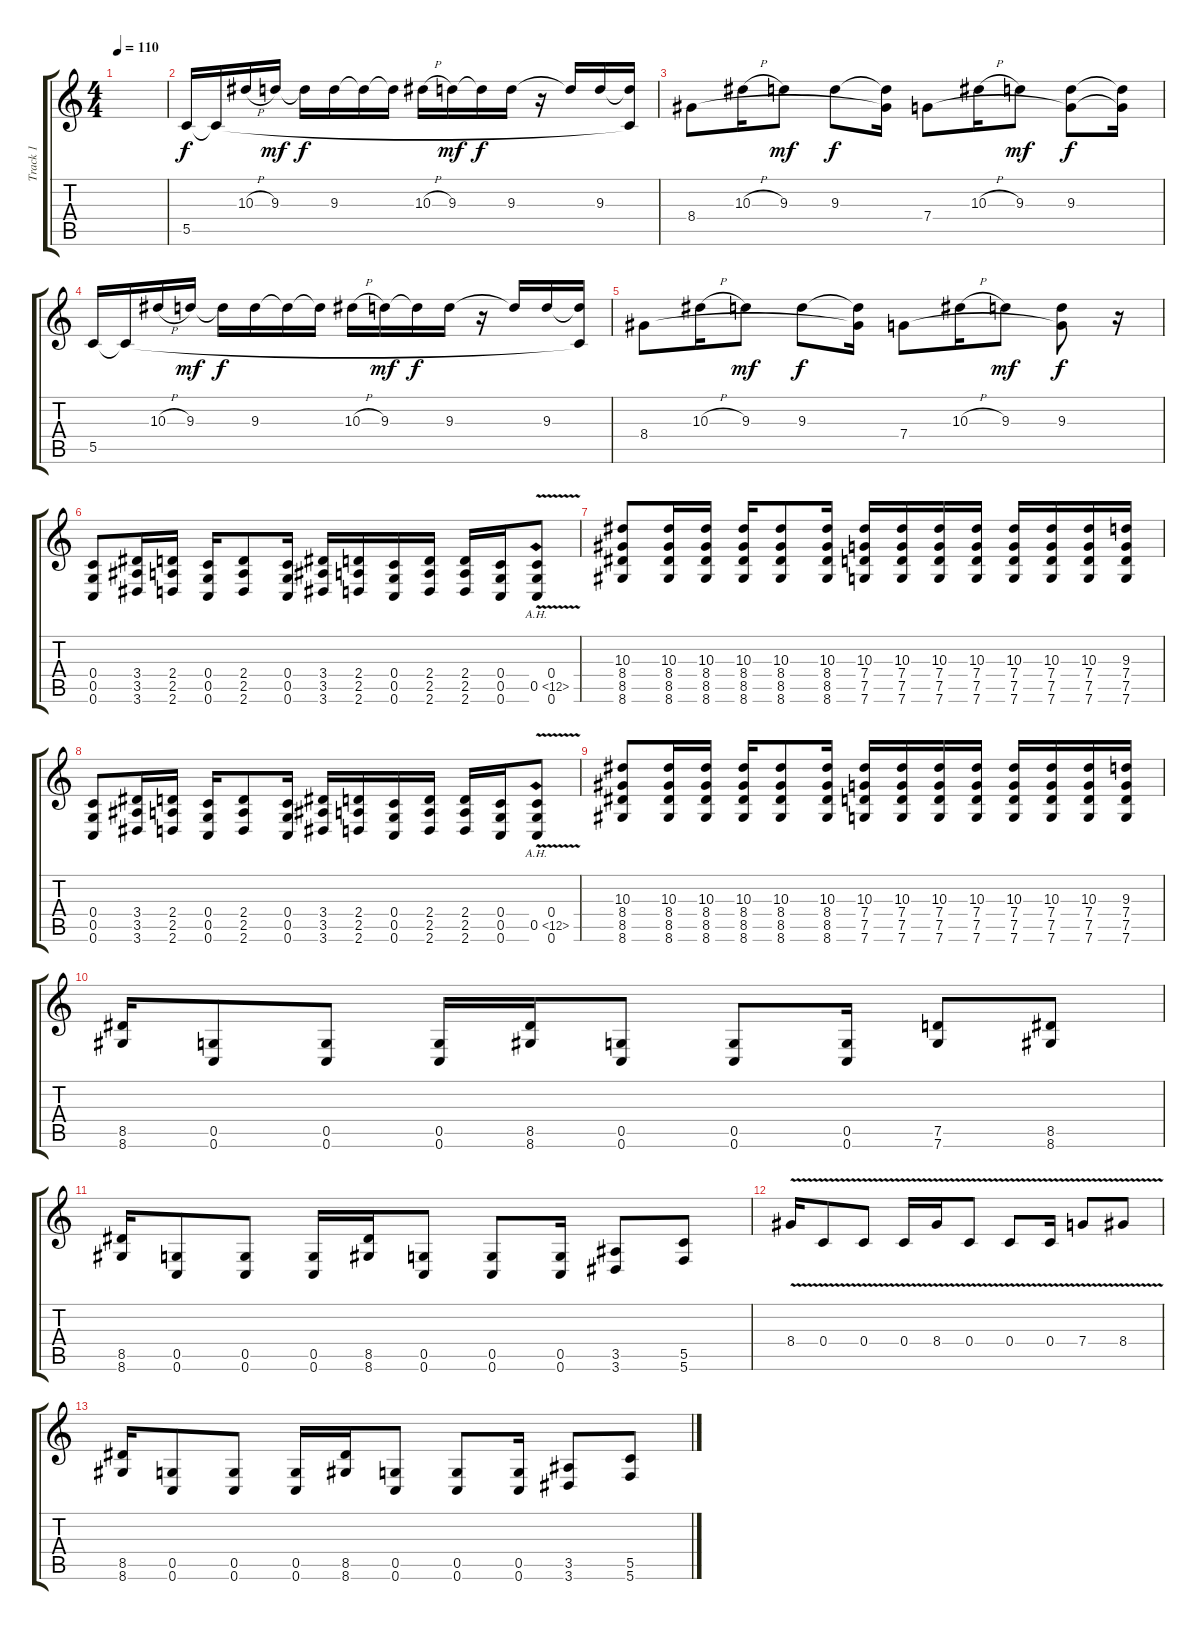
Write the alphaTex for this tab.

\track ("Track 1" "Track 1") {instrument distortionguitar}
\staff {score tabs}
\tuning (D4 A3 F3 C3 G2 C2) {hide}
\ts (4 4)
\tempo 110
\clef g2
\ks c
|
5.5.16 5.5{t}.16 10.3{h}.16 9.3.16{dy mf} 9.3{t}.16{dy f} 9.3.16 9.3{t}.16 9.3{t}.16 10.3{h}.16 9.3.16{dy mf} 9.3{t}.16{dy f} 9.3.16 r.16 9.3{t}.16 9.3.16 (9.3{t} 5.5{t}).16 |
8.4.8 10.3{h}.16 9.3.8{dy mf} 9.3.8{dy f} (9.3{t} 8.4{t}).16 7.4.8 10.3{h}.16 9.3.8{dy mf} (9.3 7.4{t}).8{dy f} (9.3{t} 7.4{t}).16 |
5.5.16 5.5{t}.16 10.3{h}.16 9.3.16{dy mf} 9.3{t}.16{dy f} 9.3.16 9.3{t}.16 9.3{t}.16 10.3{h}.16 9.3.16{dy mf} 9.3{t}.16{dy f} 9.3.16 r.16 9.3{t}.16 9.3.16 (9.3{t} 5.5{t}).16 |
8.4.8 10.3{h}.16 9.3.8{dy mf} 9.3.8{dy f} (9.3{t} 8.4{t}).16 7.4.8 10.3{h}.16 9.3.8{dy mf} (9.3 7.4{t}).8{dy f} r.16 |
(0.4 0.5 0.6).8 (3.4 3.5 3.6).16 (2.4 2.5 2.6).16 (0.4 0.5 0.6).16 (2.4 2.5 2.6).8 (0.4 0.5 0.6).16 (3.4 3.5 3.6).16 (2.4 2.5 2.6).16 (0.4 0.5 0.6).16 (2.4 2.5 2.6).16 (2.4 2.5 2.6).16 (0.4 0.5 0.6).16 (0.4{v} 0.5{ah 12 v} 0.6{v}).8 |
(10.3 8.4 8.5 8.6).8 (10.3 8.4 8.5 8.6).16 (10.3 8.4 8.5 8.6).16 (10.3 8.4 8.5 8.6).16 (10.3 8.4 8.5 8.6).8 (10.3 8.4 8.5 8.6).16 (10.3 7.4 7.5 7.6).16 (10.3 7.4 7.5 7.6).16 (10.3 7.4 7.5 7.6).16 (10.3 7.4 7.5 7.6).16 (10.3 7.4 7.5 7.6).16 (10.3 7.4 7.5 7.6).16 (10.3 7.4 7.5 7.6).16 (9.3 7.4 7.5 7.6).16 |
(0.4 0.5 0.6).8 (3.4 3.5 3.6).16 (2.4 2.5 2.6).16 (0.4 0.5 0.6).16 (2.4 2.5 2.6).8 (0.4 0.5 0.6).16 (3.4 3.5 3.6).16 (2.4 2.5 2.6).16 (0.4 0.5 0.6).16 (2.4 2.5 2.6).16 (2.4 2.5 2.6).16 (0.4 0.5 0.6).16 (0.4{v} 0.5{ah 12 v} 0.6{v}).8 |
(10.3 8.4 8.5 8.6).8 (10.3 8.4 8.5 8.6).16 (10.3 8.4 8.5 8.6).16 (10.3 8.4 8.5 8.6).16 (10.3 8.4 8.5 8.6).8 (10.3 8.4 8.5 8.6).16 (10.3 7.4 7.5 7.6).16 (10.3 7.4 7.5 7.6).16 (10.3 7.4 7.5 7.6).16 (10.3 7.4 7.5 7.6).16 (10.3 7.4 7.5 7.6).16 (10.3 7.4 7.5 7.6).16 (10.3 7.4 7.5 7.6).16 (9.3 7.4 7.5 7.6).16 |
(8.5 8.6).16 (0.5 0.6).8 (0.5 0.6).8 (0.5 0.6).16 (8.5 8.6).16 (0.5 0.6).8 (0.5 0.6).8 (0.5 0.6).16 (7.5 7.6).8 (8.5 8.6).8 |
(8.5 8.6).16 (0.5 0.6).8 (0.5 0.6).8 (0.5 0.6).16 (8.5 8.6).16 (0.5 0.6).8 (0.5 0.6).8 (0.5 0.6).16 (3.5 3.6).8 (5.5 5.6).8 |
8.4{v}.16 0.4{v}.8 0.4{v}.8 0.4{v}.16 8.4{v}.16 0.4{v}.8 0.4{v}.8 0.4{v}.16 7.4{v}.8 8.4{v}.8 |
(8.5 8.6).16 (0.5 0.6).8 (0.5 0.6).8 (0.5 0.6).16 (8.5 8.6).16 (0.5 0.6).8 (0.5 0.6).8 (0.5 0.6).16 (3.5 3.6).8 (5.5 5.6).8
